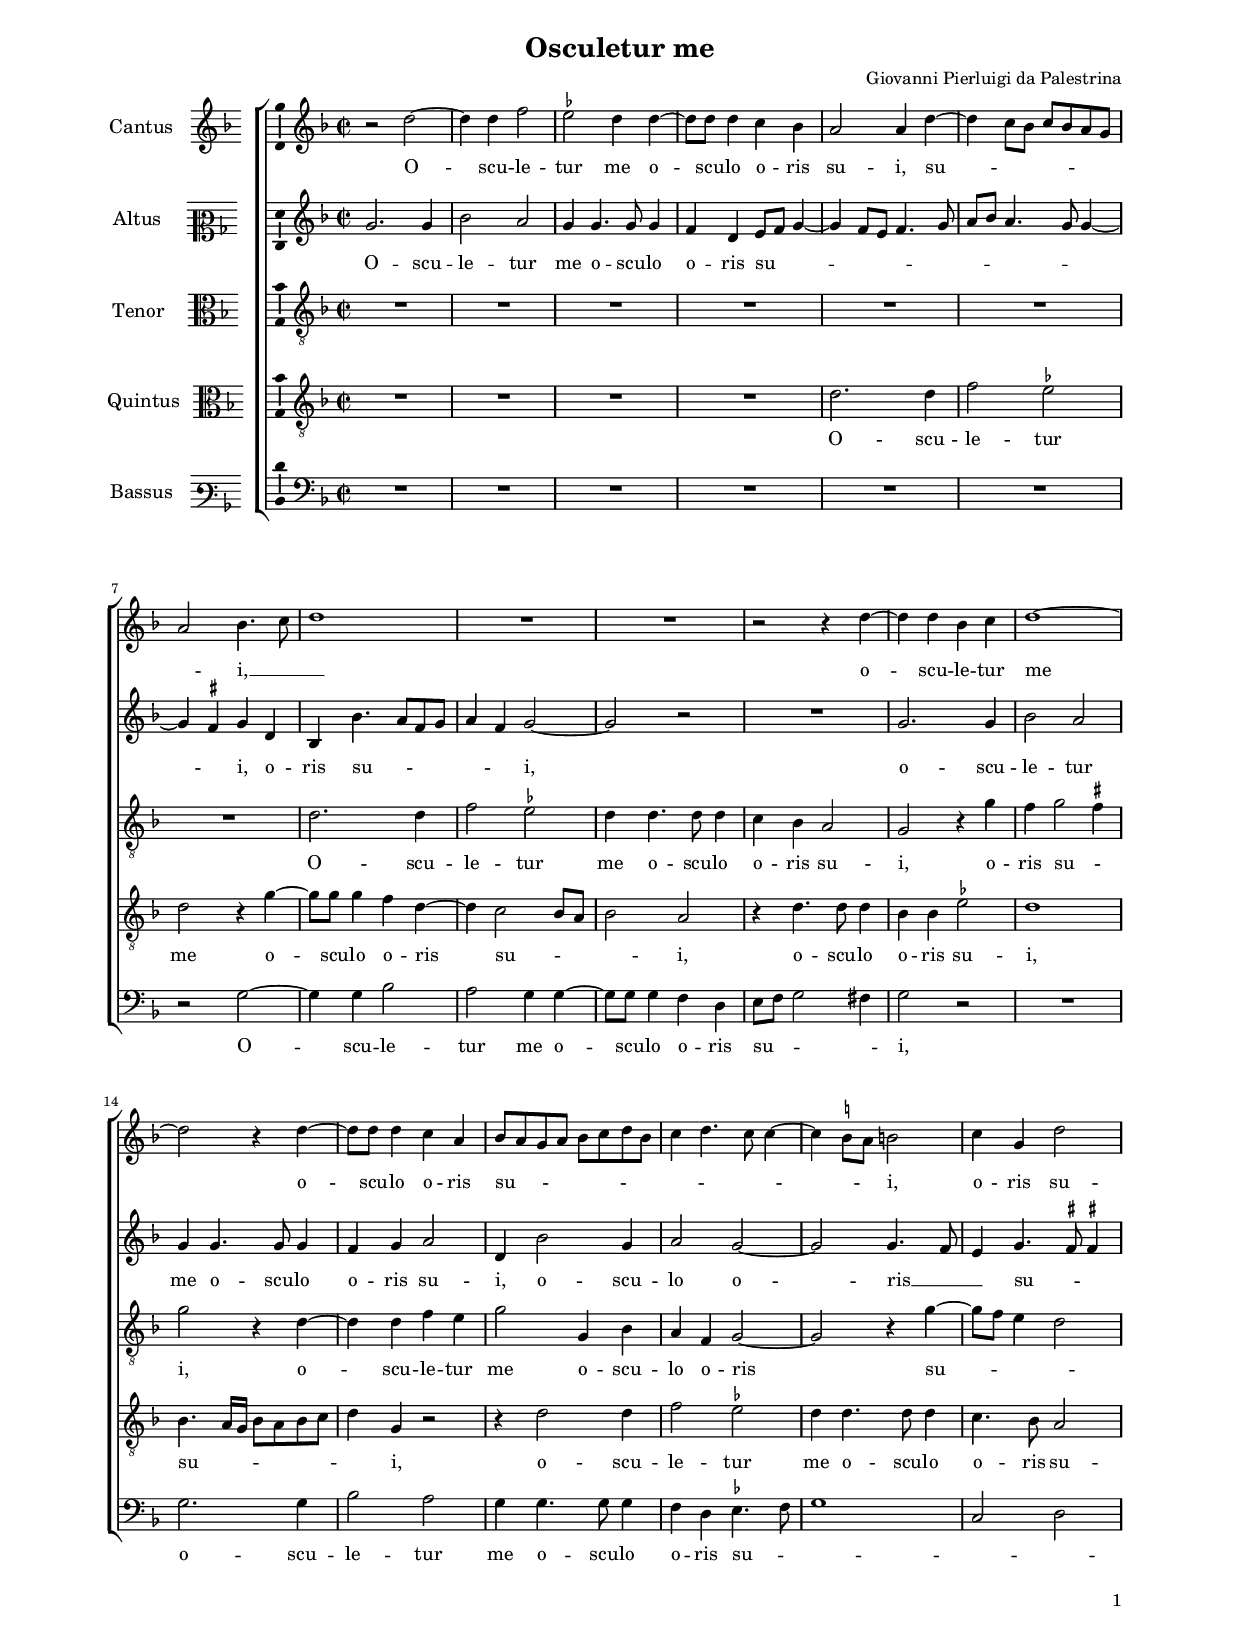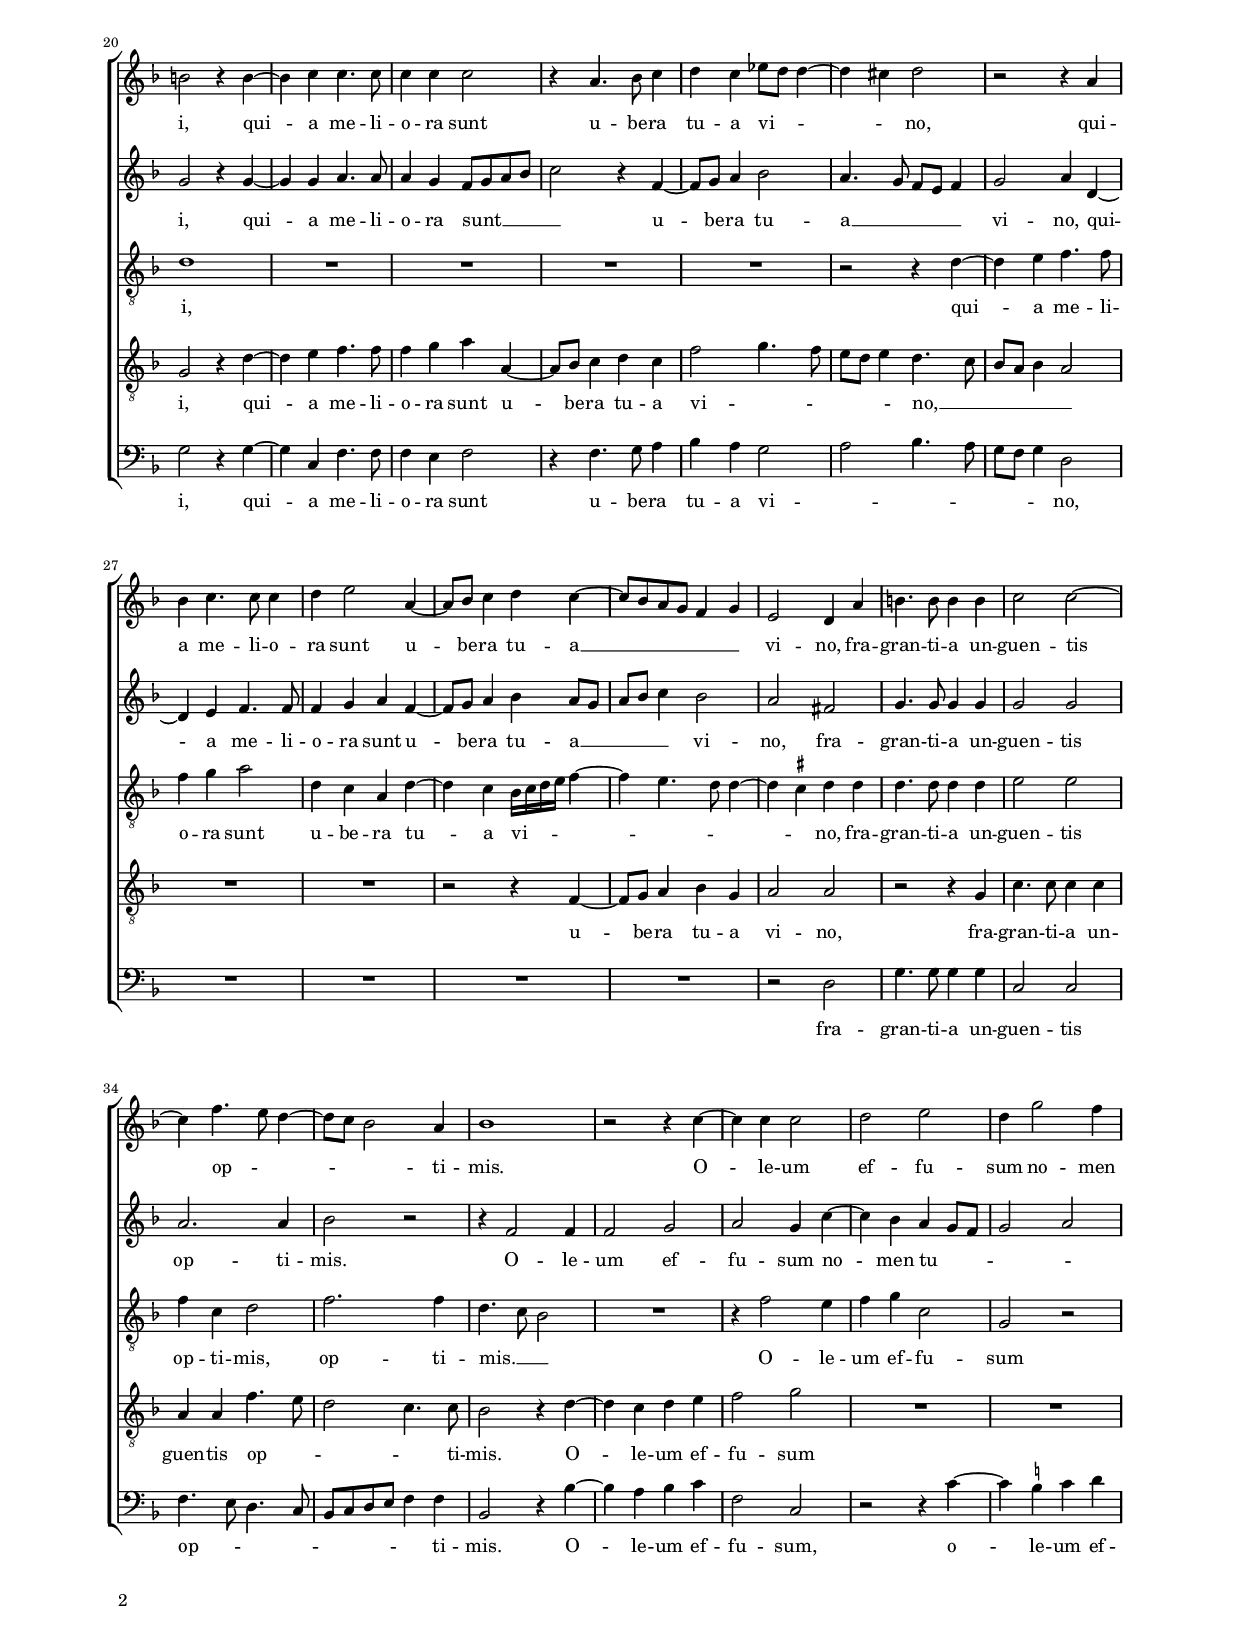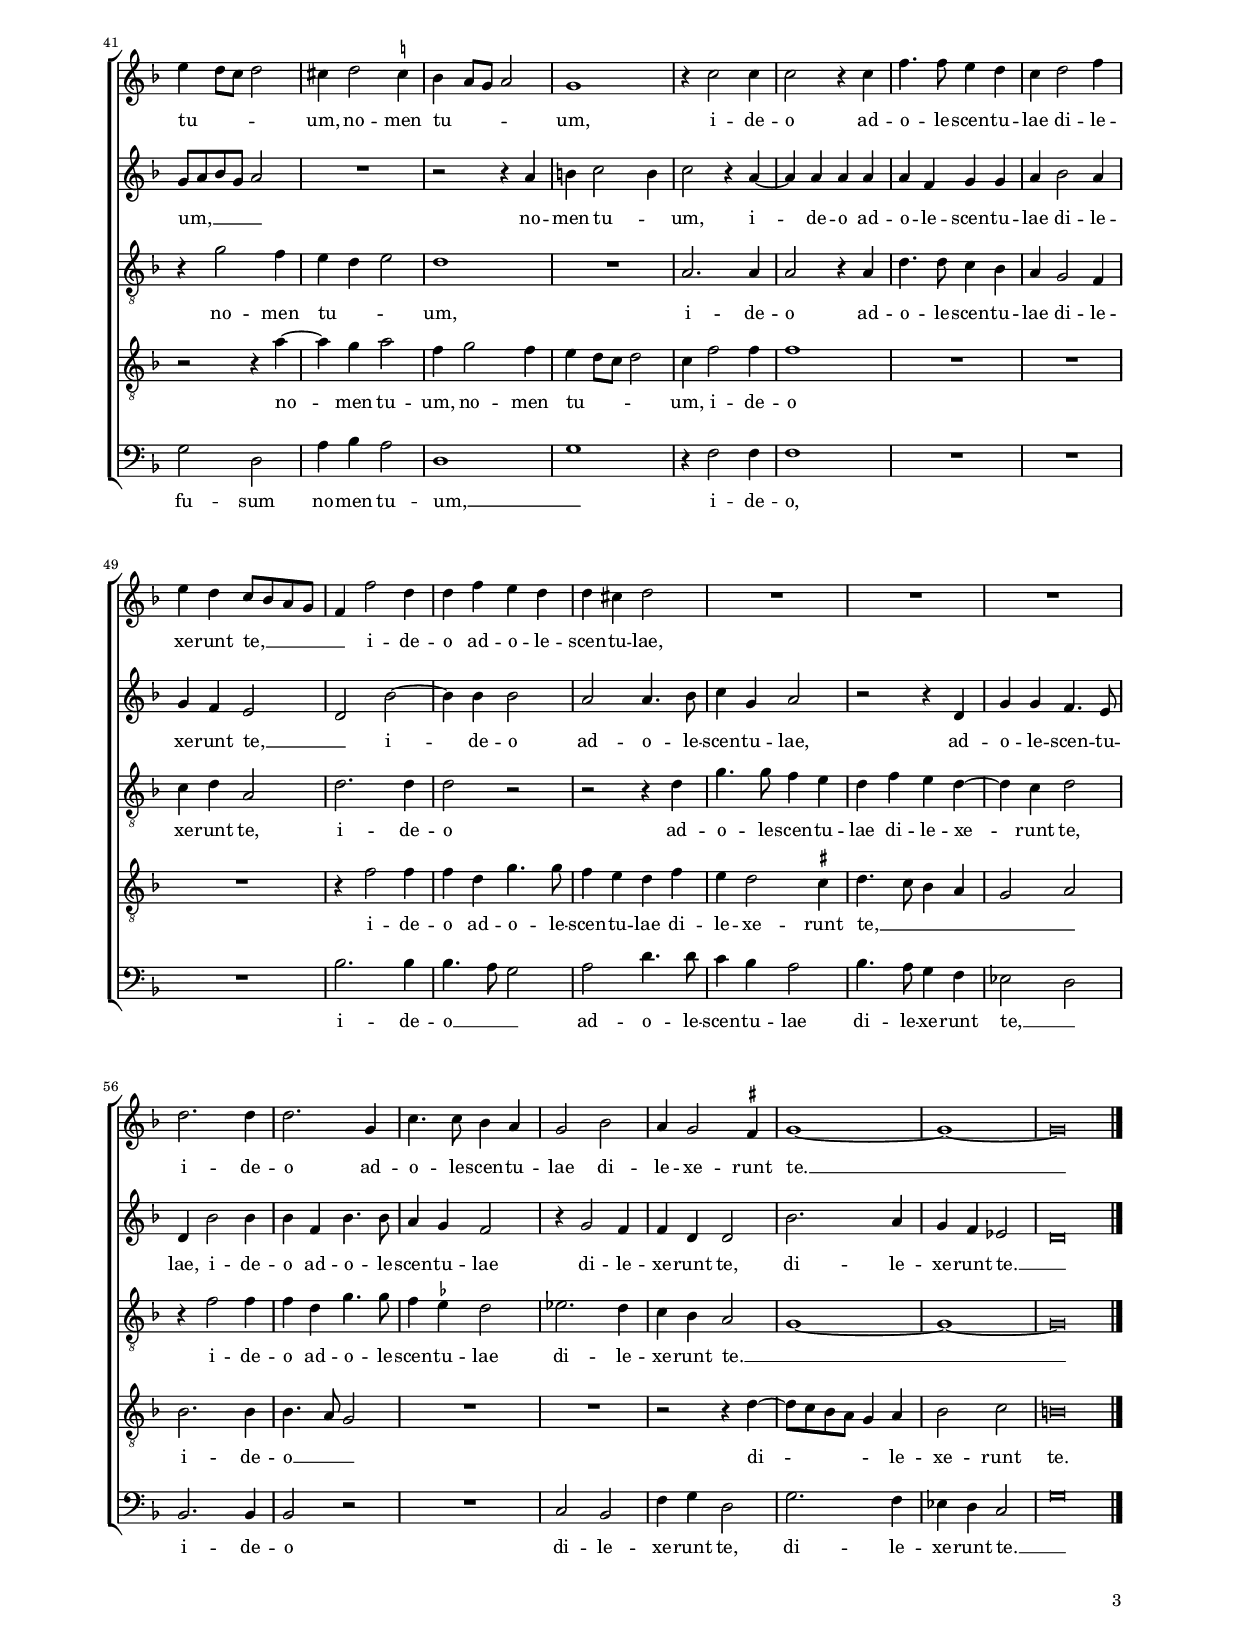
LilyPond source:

\header
{
  title="Osculetur me"
  composer="Giovanni Pierluigi da Palestrina"
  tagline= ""
}

\version "2.24.0"
\language deutsch
#(set-global-staff-size 15)
% #(set-default-paper-size "letter")
#(ly:set-option 'point-and-click #f)


\paper
	{
	top-margin = 1.8 \cm
	bottom-margin = 1.2 \cm
	left-margin = 2 \cm
	right-margin = 2 \cm
	ragged-bottom = ##f
	ragged-last-bottom = ##t
	print-page-number = ##f
	system-system-spacing = #'((basic-distance . 17) (minimum-distance . 14) (padding . 7) (strechability . 150))
	oddFooterMarkup=\markup   \fill-line { "" \fromproperty #'page:page-number-string }
	evenFooterMarkup=\markup  \fill-line { \fromproperty #'page:page-number-string "" }
	last-bottom-spacing = #'((basic-distance . 12) (minimum-distance . 7) (padding . 4))
	systems-per-page = 3
	page-count = 3
%	min-systems-per-page = 3
	markup-system-spacing.basic-distance = #12
%	print-all-headers = ##t
%	print-first-page-number = ##t
%	first-page-number = 1
	}

	
global = {
	\key f \major
	\time 2/2
	\set Score.tempoHideNote = ##t
	\tempo 4 = 95
	\skip 1*62
	\set Score.measureLength = #(ly:make-moment 2/1)
	\skip 1*2 \bar "|."
	}

	ficta = { \once \set suggestAccidentals = ##t }

	forget = #(define-music-function (music) (ly:music?) #{
	\accidentalStyle forget
	$music
	\accidentalStyle default
	#})


incipitcantus = \markup { \score {
	{
	\set Staff.instrumentName = \markup { \fontsize #1 "Cantus" }
	\key f \major
	\clef violin
	s4 \bar ""
	}
	\layout  {
	raggedright = ##t
	indent = 1.6 \cm
	line-width = 2.2\cm
	\context { \Staff \remove Time_signature_engraver }
	\override Staff.Clef.Y-extent = #'(0 . 0)
	}} \hspace #1 }

      
incipitaltus = \markup { \score {
	{
	\set Staff.instrumentName = \markup { \fontsize #1 "Altus" }
	\key f \major
	\clef mezzosoprano
	s4 \bar ""
	}
	\layout  {
	raggedright = ##t
	indent = 1.6 \cm
	line-width = 2.2\cm
	\context { \Staff \remove Time_signature_engraver }
	\override Staff.Clef.Y-extent = #'(0 . 0)
	}} \hspace #1 }


incipittenor = \markup { \score {
	{
	\set Staff.instrumentName = \markup { \fontsize #1 "Tenor" }
	\key f \major
	\clef alto
	s4 \bar ""
	}
	\layout  {
	raggedright = ##t
	indent = 1.6 \cm
	line-width = 2.2\cm
	\context { \Staff \remove Time_signature_engraver }
	\override Staff.Clef.Y-extent = #'(0 . 0)
	}} \hspace #1 }
      
      
incipitquintus = \markup { \score {
	{
	\set Staff.instrumentName = \markup { \fontsize #1 "Quintus" }
	\key f \major
	\clef alto
	s4 \bar ""
	}
	\layout  {
	raggedright = ##t
	indent = 1.6 \cm
	line-width = 2.2\cm
	\context { \Staff \remove Time_signature_engraver }
	\override Staff.Clef.Y-extent = #'(0 . 0)
	}} \hspace #1 }
      
      
incipitbassus = \markup { \score {
	{
	\set Staff.instrumentName = \markup { \fontsize #1 "Bassus" }
	\key f \major
	\clef varbaritone
	s4 \bar ""
	}
	\layout  {
	raggedright = ##t
	indent = 1.6 \cm
	line-width = 2.2\cm
	\context { \Staff \remove Time_signature_engraver }
	\override Staff.Clef.Y-extent = #'(0 . 0)
	}} \hspace #1 }


cantus =  \relative c''
	{
	r2 d~
	d4 d f2
	\ficta es2 d4 d~
	d8 d d4 c b
%5
	a2 a4 d~ |
	d4 c8 b c[ b a g]
	a2 b4. c8
	d1
	R1
%10
	R1 |
	r2 r4 d~
	d4 d b c
	d1~
	d2 r4 d~
%15
	d8 d d4 c a |
	b8 a g a b c d b
	c4 d4. c8 c4~
	c4 \stemDown \ficta h8 a \stemNeutral h!2
	c4 g d'2
%20
	h2 r4 h~ |
	h4 c c4. c8
	c4 c c2
	r4 a4. b8 c4
	d4 c es8 d d4~
%25
	d4 cis d2 |
	r2 r4 a
	b4 c4. c8 c4
	d4 e2 a,4~
	a8 b c4 d c~
%30
	c8 b a g f4 g |
	e2 d4 a'
	h4. h8 h4 h
	c2 c~
	c4 f4. e8 d4~
%35
	d8 c b2 a4 |
	b1
	r2 r4 c~
	c4 c c2
	d2 e
%40
	d4 g2 f4 |
	e4 d8 c d2
	cis4 d2 \ficta c4
	b4 a8 g a2
	g1
%45
	r4 c2 c4 |
	c2 r4 c
	f4. f8 e4 d
	c4 d2 f4
	e4 d c8 b a g
%50
	f4 f'2 d4 |
	d4 f e d
	d4 cis d2
	R1
	R1
%55
	R1 |
	d2. d4 |
	d2. g,4
	c4. c8 b4 a
	g2 b
%60
	a4 g2 \ficta fis4 |
	g1~
	g1~
	g\breve |
	}


altus =  \relative c'
	{
	g'2. g4
	b2 a
	g4 g4. g8 g4
	f4 d e8 f g4~
%5
	g4 f8 e f4. g8 |
	a8 b a4. g8 g4~
	g4 \ficta fis g d
	b4 b'4. a8 f g
	a4 f g2~
%10
	g2 r |
	R1
	g2. g4
	b2 a
	g4 g4. g8 g4
%15
	f4 g a2
	d,4 b'2 g4
	a2 g~
	g2 g4. f8
	e4 g4. \ficta fis8 \ficta fis!4
%20
	g2 r4 g~ |
	g4 g a4. a8
	a4 g f8 g a b
	c2 r4 f,~
	f8 g a4 b2
%25
	a4. g8 f e f4 |
	g2 a4 d,~
	d4 e f4. f8
	f4 g a f~
	f8 g a4 b a8 g
%30
	a8 b c4 b2 |
	a2 fis
	g4. g8 g4 g
	g2 g
	a2. a4
%35
	b2 r |
	r4 f2 f4
	f2 g
	a2 g4 c~
	c4 b a g8 f
%40
	g2 a |
	g8 a b g a2
	R1
	r2 r4 a
	h4 c2 h4
%45
	c2 r4 a~
	a4 a a a
	a4 f g g
	a4 b2 a4
	g4 f e2
%50
	d2 b'~ |
	b4 b b2
	a2 a4. b8
	c4 g a2
	r2 r4 d,
%55
	g4 g f4. e8 |
	d4 b'2 b4
	b4 f b4. b8
	a4 g f2
	r4 g2 f4
%60
	f4 d d2 |
	b'2. a4
	g4 f es2
	d\breve |
	}


tenor =  \relative c'
	{
	R1
	R1
	R1
	R1
%5
	R1 |
	R1
	R1
	d2. d4
	f2 \ficta es
%10
	d4 d4. d8 d4 |	
	c4 b a2
	g2 r4 g'
	f4 g2 \ficta fis4
	g2 r4 d~
%15
	d4 d f e |
	g2 g,4 b
	a4 f g2~
	g2 r4 g'~
	g8 f e4 d2
	d1
%20
	R1 |
	R1
	R1
	R1
	r2 r4 d~
%25
	d4 e f4. f8 |
	f4 g a2
	d,4 c a d~
	d4 c b16 c d e f4~
	f4 e4. d8 d4~
%30
	d4 \ficta cis d4 d |
	d4. d8 d4 d
	e2 e
	f4 c d2
	f2. f4
%35
	d4. c8 b2 |	
	R1
	r4 f'2 e4
	f4 g c,2
	g2 r
%40
	r4 g'2 f4 |
	e4 d e2
	d1
	R1
	a2. a4
%45
	a2 r4 a |
	d4. d8 c4 b
	a4 g2 f4
	c'4 d a2
	d2. d4
%50
	d2 r |
	r2 r4 d
	g4. g8 f4 e
	d4 f e d~
	d4 c d2
%55
	r4 f2 f4 |
	f4 d g4. g8
	f4 \ficta es d2
	es2. d4
	c4 b a2
%60
	g1~ |
	g1~
	g\breve |
	}


quintus  =  \relative c'
	{
	R1
	R1
	R1
	R1
%5
	d2. d4 |
	f2 \ficta es
	d2 r4 g~
	g8 g g4 f d~
	d4 c2 b8 a
%10
	b2 a |
	r4 d4. d8 d4
	b4 b \ficta es2
	d1
	b4. a16 g b8 a b c
%15
	d4 g, r2 |
	r4 d'2 d4
	f2 \ficta es
	d4 d4. d8 d4
	c4. b8 a2
%20
	g2 r4 d'~ |
	d4 e f4. f8
	f4 g a a,~
	a8 b c4 d c
	f2 g4. f8
%25
	e8 d e4 d4. c8 |
	b8 a b4 a2
	R1
	R1
	r2 r4 f~
%30
	f8 g a4 b g |
	a2 a
	r2 r4 g
	c4. c8 c4 c
	a4 a f'4. e8
%35
	d2 c4. c8 |
	b2 r4 d~
	d4 c d e
	f2 g
	R1
%40
	R1 |
	r2 r4 a~
	a4 g a2
	f4 g2 f4
	e4 d8 c d2
%45
	c4 f2 f4 |
	f1
	R1
	R1
	R1
%50
	r4 f2 f4 |
	f4 d g4. g8
	f4 e d f
	e4 d2 \ficta cis4
	d4. c8 b4 a
%55
	g2 a |
	b2. b4
	b4. a8 g2
	R1
	R1
%60
	r2 r4 d'~ |
	d8 c b a g4 a
	b2 c
	h\breve |
	}


bassus  =  \relative c
	{
	R1
	R1
	R1
	R1
%5
	R1 |
	R1
	r2 g'~
	g4 g b2
	a2 g4 g~
%10
	g8 g g4 f d |
	e8 f g2 fis4
	g2 r
	R1
	g2. g4
%15
	b2 a |	
	g4 g4. g8 g4
	f4 d \ficta es4. f8
	g1
	c,2 d
%20
	g2 r4 g~ |
	g4 c, f4. f8
	f4 e f2
	r4 f4. g8 a4
	b4 a g2
%25
	a2 b4. a8 |
	g8 f g4 d2
	R1
	R1
	R1
%30
	R1 |
	r2 d
	g4. g8 g4 g
	c,2 c
	f4. e8 d4. c8
%35
	b8 c d e f4 f |
	b,2 r4 b'~
	b4 a b c
	f,2 c
	r2 r4 c'~
%40
	c4 \ficta h c d |
	g,2 d
	a'4 b a2
	d,1
	g1
%45
	r4 f2 f4 |
	f1
	R1
	R1
	R1
%50
	b2. b4 |
	b4. a8 g2
	a2 d4. d8
	c4 b a2
	b4. a8 g4 f
%55
	es2 d |
	b2. b4
	b2 r
	R1
	c2 b
%60
	f'4 g d2 |
	g2. f4
	es4 d c2
	g'\breve |
	}


lyricscantus = \lyricmode {
	O -- scu -- le -- tur me o -- scu -- lo o -- ris su -- i,
	su -- _ _ _ _ _ _ _ i, __ _ _
	o -- scu -- le -- tur me o -- scu -- lo o -- ris su -- _ _ _ _ _ _ _ _ _ _ _ _ _ i,
	o -- ris su -- i,
	qui -- a me -- li -- o -- ra sunt u -- be -- ra tu -- a vi -- _ _ _ no,
	qui -- a me -- li -- o -- ra sunt u -- be -- ra tu -- a __ _ _ _ _ _ vi -- no,
	fra -- gran -- ti -- a un -- guen -- tis op -- _ _ _ _ ti -- mis.
	O -- le -- um ef -- fu -- sum no -- men tu -- _ _ _ um,
	no -- men tu -- _ _ _ um,
	i -- de -- o ad -- o -- le -- scen -- tu -- lae di -- le -- xe -- runt te, __ _ _ _ _
	i -- de -- o ad -- o -- le -- scen -- tu -- lae,
	i -- de -- o ad -- o -- le -- scen -- tu -- lae di -- le -- xe -- runt te. __
	}


lyricsaltus = \lyricmode {
	O -- scu -- le -- tur me o -- scu -- lo o -- ris su -- _ _ _ _ _ _ _ _ _ _ _ _ i,
	o -- ris su -- _ _ _ _ _ i,
	o -- scu -- le -- tur me o -- scu -- lo o -- ris su -- i,
	o -- scu -- lo o -- ris __ _ _ su -- _ _ i,
	qui -- a me -- li -- o -- ra sunt __ _ _ _ _ u -- be -- ra tu -- a __ _ _ _ _ vi -- no,
	qui -- a me -- li -- o -- ra sunt u -- be -- ra tu -- a __ _ _ _ _ vi -- no,
	fra -- gran -- ti -- a un -- guen -- tis op -- ti -- mis.
	O -- le -- um ef -- fu -- sum no -- men tu -- _ _ _ _ um, __ _ _ _ _
	no -- men tu -- _ um,
	i -- de -- o ad -- o -- le -- scen -- tu -- lae di -- le -- xe -- runt te, __ _
	i -- de -- o ad -- o -- le -- scen -- tu -- lae,
	ad -- o -- le -- scen -- tu -- lae,
	i -- de -- o ad -- o -- le -- scen -- tu -- lae di -- le -- xe -- runt te,
	di -- le -- xe -- runt te. __ _
	}


lyricstenor = \lyricmode {
	O -- scu -- le -- tur me o -- scu -- lo o -- ris su -- i,
	o -- ris su -- _ i,
	o -- scu -- le -- tur me o -- scu -- lo o -- ris su -- _ _ _ i,
	qui -- a me -- li -- o -- ra sunt u -- be -- ra tu -- a vi -- _ _ _ _ _ _ _ _ no,
	fra -- gran -- ti -- a un -- guen -- tis op -- ti -- mis,
	op -- ti -- mis. __ _ _
	O -- le -- um ef -- fu -- sum no -- men tu -- _ _ um,
	i -- de -- o ad -- o -- le -- scen -- tu -- lae di -- le -- xe -- runt te,
	i -- de -- o ad -- o -- le -- scen -- tu -- lae di -- le -- xe -- runt te,
	i -- de -- o ad -- o -- le -- scen -- tu -- lae di -- le -- xe -- runt te. __ _
	}


lyricsquintus = \lyricmode {
	O -- scu -- le -- tur me o -- scu -- lo o -- ris su -- _ _ _ i,
	o -- scu -- lo o -- ris su -- i,
	su -- _ _ _ _ _ _ _ i,
	o -- scu -- le -- tur me o -- scu -- lo o -- ris su -- i,
	qui -- a me -- li -- o -- ra sunt u -- be -- ra tu -- a vi -- _ _ _ _ _ no, __ _ _ _ _ _
	u -- be -- ra tu -- a vi -- no,
	fra -- gran -- ti -- a un -- guen -- tis op -- _ _ _ ti -- mis.
	O -- le -- um ef -- fu -- sum no -- men tu -- um,
	no -- men tu -- _ _ _ um,
	i -- de -- o
	i -- de -- o ad -- o -- le -- scen -- tu -- lae di -- le -- xe -- runt te, __ _ _ _ _ _
	i -- de -- o __ _ _ di -- _ _ _ _ le -- xe -- runt te.
	}


lyricsbassus = \lyricmode {
	O -- scu -- le -- tur me o -- scu -- lo o -- ris su -- _ _ _ i,
	o -- scu -- le -- tur me o -- scu -- lo o -- ris su -- _ _ _ _ i,
	qui -- a me -- li -- o -- ra sunt u -- be -- ra tu -- a vi -- _ _ _ _ _ _ no,
	fra -- gran -- ti -- a un -- guen -- tis op -- _ _ _ _ _ _ _ _ ti -- mis.
	O -- le -- um ef -- fu -- sum,
	o -- le -- um ef -- fu -- sum no -- men tu -- um, __ _
	i -- de -- o,
	i -- de -- o __ _ _ ad -- o -- le -- scen -- tu -- lae di -- le -- xe -- runt te, __ _
	i -- de -- o 
	di -- le -- xe -- runt te,
	di -- le -- xe -- runt te. __ _
	}


\score
{  
	% \transpose {
	\new ChoirStaff \with { \override StaffGrouper.staff-staff-spacing.basic-distance = #12 }
	<<

	\new Staff << \global
	\new Voice="v1" {
		\set Staff.instrumentName=\incipitcantus
%		\set Staff.instrumentName= "S"
		\set Staff.midiInstrument = "reed organ"
		\clef violin
		\cantus }
	\new Lyrics \lyricsto "v1" {\lyricscantus }
	>>


	\new Staff << \global
	\new Voice="v2" {
		\set Staff.instrumentName=\incipitaltus
%		\set Staff.instrumentName= "A"
		\set Staff.midiInstrument = "reed organ"
		\clef violin % "G_8"
		\altus}
	\new Lyrics \lyricsto "v2" {\lyricsaltus }
	>>


	\new Staff << \global
	\new Voice="v3" {
		\set Staff.instrumentName=\incipittenor
%		\set Staff.instrumentName= "T"
		\set Staff.midiInstrument = "reed organ"
		\clef "G_8"
		\tenor }
	\new Lyrics \lyricsto "v3" {\lyricstenor }
	>>


	\new Staff << \global
	\new Voice="v5" {
		\set Staff.instrumentName=\incipitquintus
%		\set Staff.instrumentName= "Q"
		\set Staff.midiInstrument = "reed organ"
		\clef "G_8"
		\quintus}
	\new Lyrics \lyricsto "v5" {\lyricsquintus }
	>>


	\new Staff << \global
	\new Voice="v4" {
		\set Staff.instrumentName=\incipitbassus
%		\set Staff.instrumentName= "B"
		\set Staff.midiInstrument = "reed organ"
		\clef bass 
		\bassus }
	\new Lyrics \lyricsto "v4" {\lyricsbassus}
	>>

	>>
	% } % transpose

	\layout
	{
	indent = 2.5\cm
	\context { \Lyrics \override VerticalAxisGroup.nonstaff-relatedstaff-spacing.padding = #1.4 }
%	\context { \Lyrics \override LyricText.font-size = #1 }
	\context { \Staff \override TimeSignature.break-visibility = #end-of-line-invisible }
	\context { \Staff \consists Ambitus_engraver }
	\context { \Score \override BarNumber.padding = #2 }
	\context { \Voice \override NoteHead.style = #'baroque }
	}

\midi
	{
    	
	}

}


% EOF
